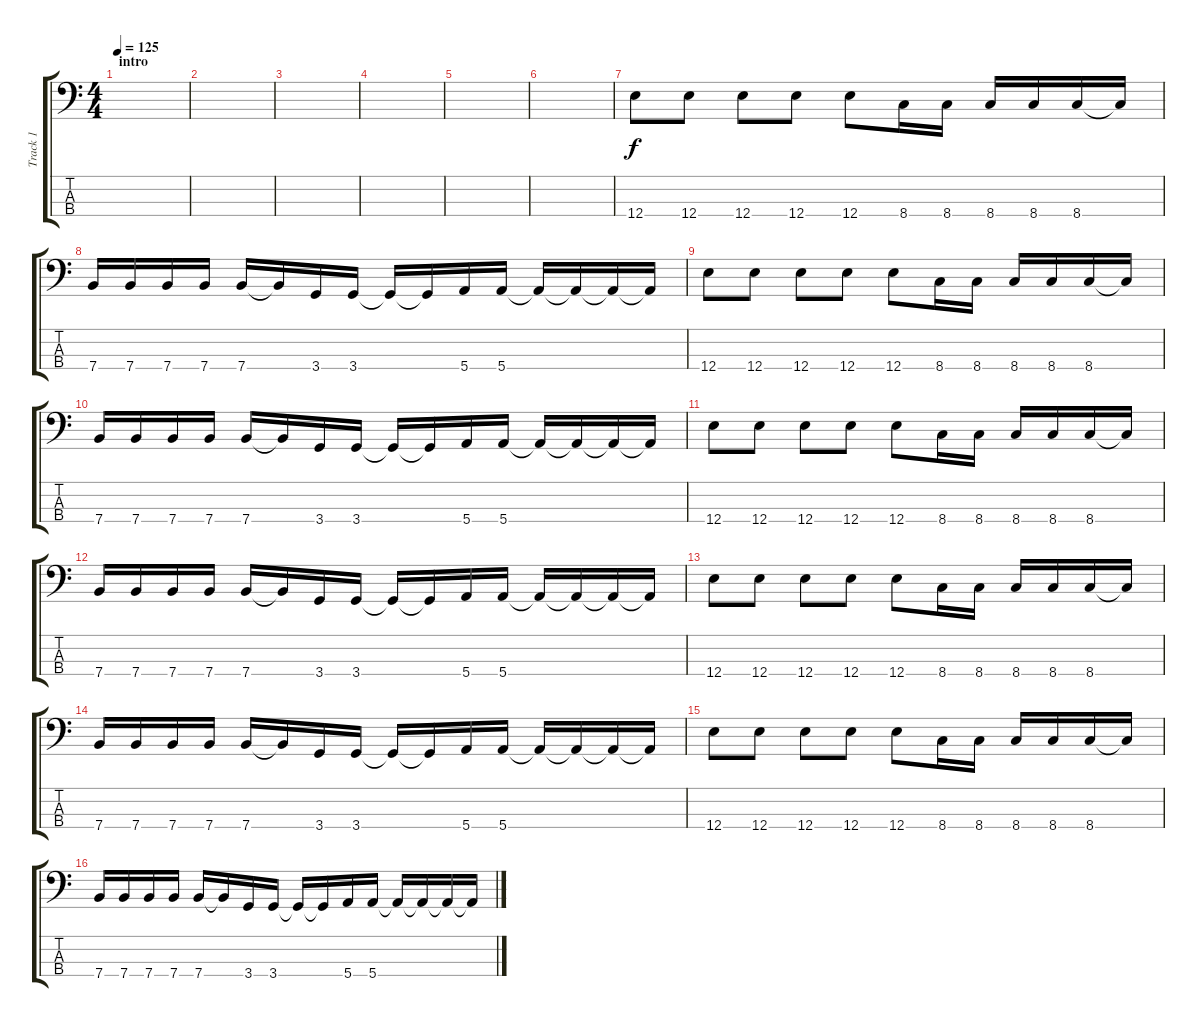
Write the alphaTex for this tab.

\track ("Track 1" "Track 1") {instrument electricbasspick}
\staff {score tabs}
\tuning (G2 D2 A1 E1) {hide}
\ts (4 4)
\section ("" "intro")
\tempo 125
\clef f4
\ks c
|
|
|
|
|
|
12.4.8 12.4.8 12.4.8 12.4.8 12.4.8 8.4.16 8.4.16 8.4.16 8.4.16 8.4.16 8.4{t}.16 |
7.4.16 7.4.16 7.4.16 7.4.16 7.4.16 7.4{t}.16 3.4.16 3.4.16 3.4{t}.16 3.4{t}.16 5.4.16 5.4.16 5.4{t}.16 5.4{t}.16 5.4{t}.16 5.4{t}.16 |
12.4.8 12.4.8 12.4.8 12.4.8 12.4.8 8.4.16 8.4.16 8.4.16 8.4.16 8.4.16 8.4{t}.16 |
7.4.16 7.4.16 7.4.16 7.4.16 7.4.16 7.4{t}.16 3.4.16 3.4.16 3.4{t}.16 3.4{t}.16 5.4.16 5.4.16 5.4{t}.16 5.4{t}.16 5.4{t}.16 5.4{t}.16 |
12.4.8 12.4.8 12.4.8 12.4.8 12.4.8 8.4.16 8.4.16 8.4.16 8.4.16 8.4.16 8.4{t}.16 |
7.4.16 7.4.16 7.4.16 7.4.16 7.4.16 7.4{t}.16 3.4.16 3.4.16 3.4{t}.16 3.4{t}.16 5.4.16 5.4.16 5.4{t}.16 5.4{t}.16 5.4{t}.16 5.4{t}.16 |
12.4.8 12.4.8 12.4.8 12.4.8 12.4.8 8.4.16 8.4.16 8.4.16 8.4.16 8.4.16 8.4{t}.16 |
7.4.16 7.4.16 7.4.16 7.4.16 7.4.16 7.4{t}.16 3.4.16 3.4.16 3.4{t}.16 3.4{t}.16 5.4.16 5.4.16 5.4{t}.16 5.4{t}.16 5.4{t}.16 5.4{t}.16 |
12.4.8 12.4.8 12.4.8 12.4.8 12.4.8 8.4.16 8.4.16 8.4.16 8.4.16 8.4.16 8.4{t}.16 |
7.4.16 7.4.16 7.4.16 7.4.16 7.4.16 7.4{t}.16 3.4.16 3.4.16 3.4{t}.16 3.4{t}.16 5.4.16 5.4.16 5.4{t}.16 5.4{t}.16 5.4{t}.16 5.4{t}.16
